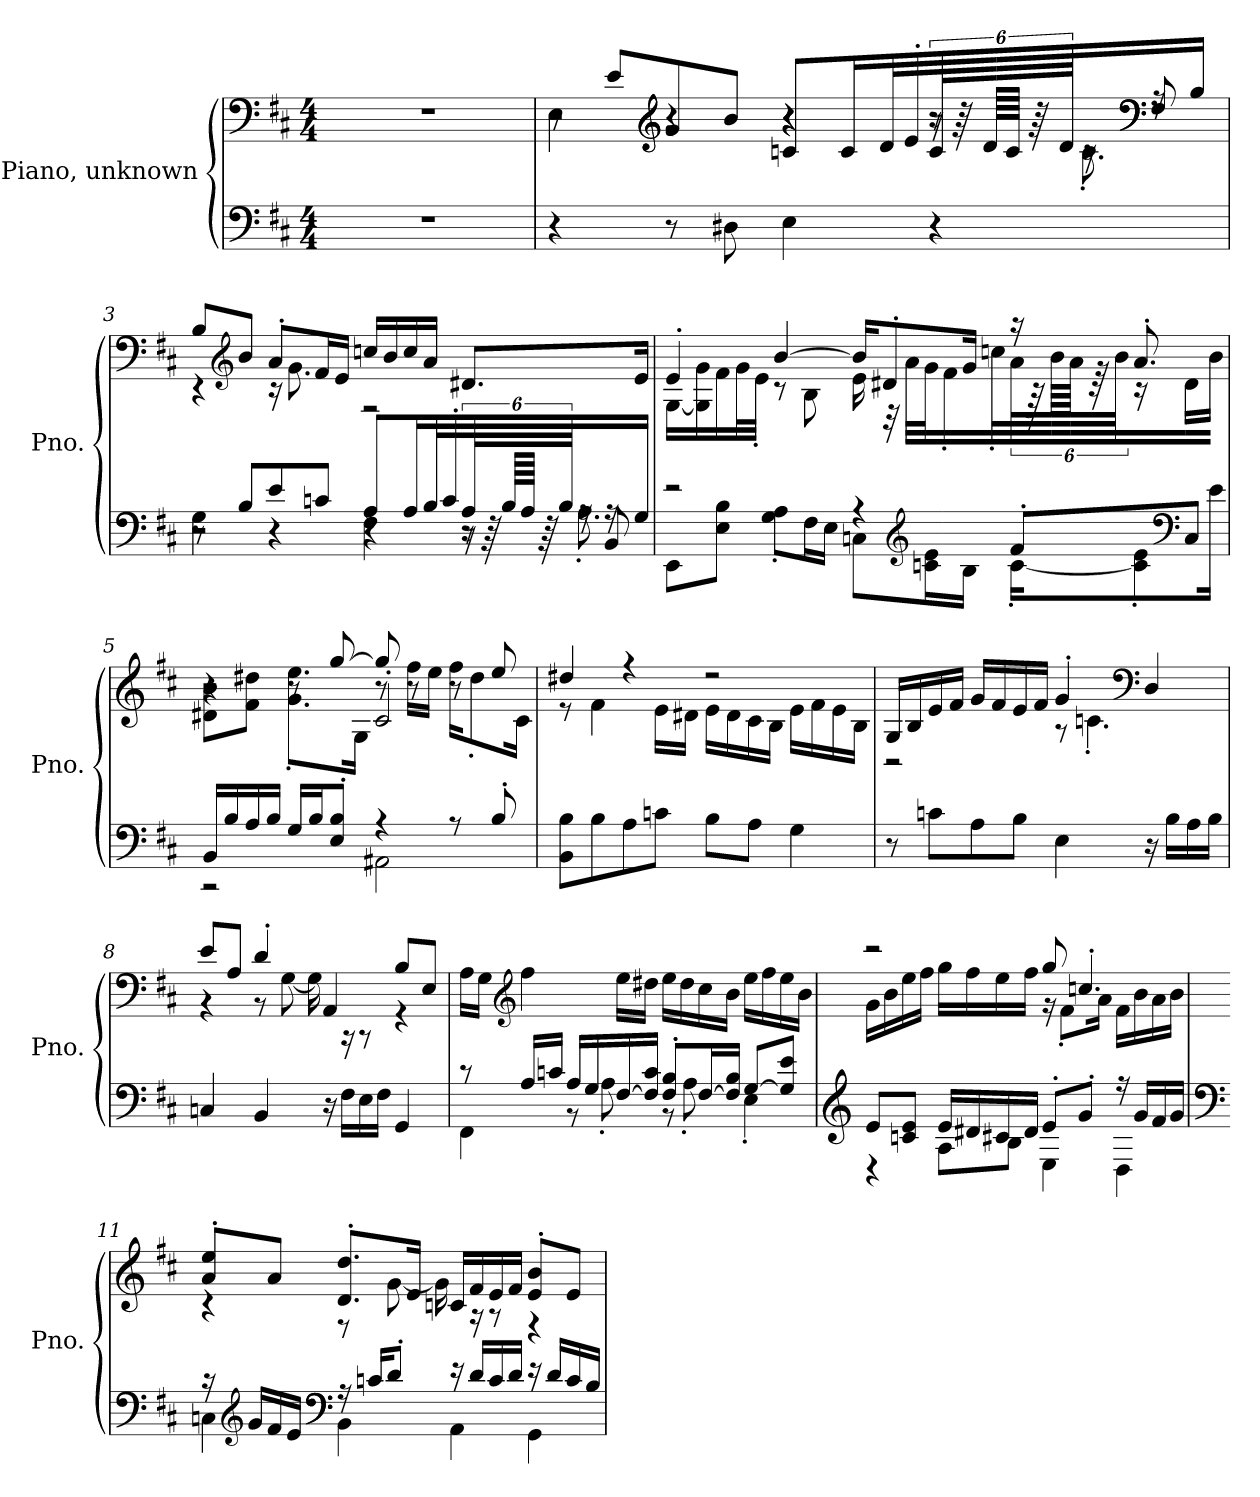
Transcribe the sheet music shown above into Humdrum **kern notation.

**kern	**kern
*part1	*part1
*staff2	*staff1
*I"Piano, unknown	*
*I'Pno.	*
*clefF4	*clefF4
*k[f#c#]	*k[f#c#]
*M4/4	*M4/4
*MM120	*MM120
=1	=1
1r	1r
=2	=2
*	*^
*	*	*^
4r	8r	4E\	2r
.	8e/L	.	.
*	*clefG2	*	*
8r	8g/	4r	.
8D#X\	8b/J	.	.
4E\	8cn/L	4r	4r
.	16c/L	.	.
.	32d/L	.	.
.	32e'/	.	.
4r	96c/JJJk	16r	8r
.	96r	.	.
.	96d/LLLL	.	.
.	96c/JJJJ	.	.
.	96r	.	.
.	96d/	.	.
.	16r	8.c'\	.
*	*clefF4	*	*
.	16r	.	8F#/
.	16B/	.	.
*	*	*v	*v
!!LO:LB:g=z
=3	=3	=3
*^	*	*
*	*^	*	*
8r	4G\	2r	8B/L	4r
*	*	*	*clefG2	*
8B/L	.	.	8b/J	.
8e/	4r	.	8a'/L	16r
.	.	.	.	8.g\
8cn/J	.	.	16f#/L	.
.	.	.	16e/JJ	.
8A/L	4F#\	4r	16ccn/LL	2r
.	.	.	16b/	.
16A/L	.	.	16cc/	.
32B/L	.	.	16a/JJ	.
32c'/	.	.	.	.
96A/JJJk	16r	8r	8.d#X/L	.
96r	.	.	.	.
96B/LLLL	.	.	.	.
96A/JJJJ	.	.	.	.
96r	.	.	.	.
96B/	.	.	.	.
16r	8.A'\	.	.	.
16r	.	8BB/	.	.
16G/	.	.	16e/Jk	.
*	*v	*v	*	*
!!LO:LB:g=z	!!
=4	=4	=4	=4
2r	8EE\L	4e'/	[16G\LL
.	.	.	16G\] 16g\
.	8E\ 8B\J	.	16f#\
.	.	.	32g\L
.	.	.	32e'\JJJ
.	8G\' 8A\'L	[4b/	8r
.	16F#\L	.	8B\
.	16E\JJ	.	.
4r	8Cn\L	16b/KL]	16e\
.	.	8d#X'/	32r
.	.	.	32a\LLL
*clefG2	*	*	*
.	16cn\ 16e\L	.	32g\J
.	.	.	16f#'\
.	16B\JJ	16g/Jk	.
.	.	.	32ccn'\L
8f#'/L	[16c'\KL	16r	96a\JJJk
.	.	.	96r
.	.	.	96b\LLLL
.	.	.	96a\JJJJ
.	.	.	96r
.	.	.	96b\
.	8c\]' 8e\'	8.a'/	16r
*clefF4	*	*	*
8C/J	.	.	16d#\LL
.	16e\Jk	.	16b\JJ
!!LO:LB:g=z
=5	=5	=5	=5
*	*	*	*^
16BB/LL	2r	4r	8d#X\ 8b\L	2r
16B/	.	.	.	.
16A/	.	.	8f#\ 8dd#X\J	.
16B/JJ	.	.	.	.
16G/LL	.	8r	8.g\' 8.ee\'L	.
16B/J	.	.	.	.
8E/' 8B/'J	.	[8gg/	.	.
.	.	.	16G\Jk	.
4r	2AA#X\	8gg/]	8r	2c#'/
.	.	8r	16ff#\LL	.
.	.	.	16ee\JJ	.
8r	.	8r	16ff#\KL	.
.	.	.	8dd#'\	.
8B'/	.	8ee/	.	.
.	.	.	16c#\Jk	.
*v	*v	*	*	*
*	*	*v	*v
=6	=6	=6
8BB\ 8B\L	4dd#X/	8r
8B\	.	4f#\
8A\	4r	.
8cn\J	.	16e\LL
.	.	16d#X\JJ
8B\L	2r	16e\LL
.	.	16d#\
8A\J	.	16c#\
.	.	16B\JJ
4G\	.	16e\LL
.	.	16f#\
.	.	16e\
.	.	16B\JJ
!!LO:LB:g=z	!!
=7	=7	=7
8r	16G/LL	2r
.	16B/	.
8cn\L	16e/	.
.	16f#/JJ	.
8A\	16g/LL	.
.	16f#/	.
8B\J	16e/	.
.	16f#/JJ	.
4E\	4g'/	8r
.	.	4.cn'\
*	*clefF4	*
16r	4D/	.
16B\LL	.	.
16A\	.	.
16B\JJ	.	.
=8	=8	=8
4Cn/	8e/L	4r
.	8A/J	.
4BB/	4d'/	8r
.	.	[8G\
16r	4AA/	16G\]
16F#\LL	.	16r
16E\	.	8r
16F#\JJ	.	.
4GG/	8B/L	4r
.	8E/J	.
*	*v	*v
!!LO:LB:g=z
=9	=9
*^	*
8r	4FF#\	16A\LL
.	.	16G\JJ
*	*	*clefG2
16A/LL	.	4ff#\
16cn/JJ	.	.
16A/LL	8r	.
16G/	.	.
[16F#/	8A'\	16ee\LL
16F#/] 16c/JJ	.	16dd#X\JJ
8F#/' 8B/'L	8r	16ee\LL
.	.	16dd#\
[16F#/L	8A'\	16cc#\
16F#/] 16B/JJ	.	16b\JJ
[8G/L	4E'\	16ee\LL
.	.	16ff#\
8G/] 8e/J	.	16ee\
.	.	16b\JJ
=10	=10	=10
*clefG2	*	*
*	*	*^
8e/L	4r	2r	16g\LL
.	.	.	16b\
8cn/ 8e/J	.	.	16ee\
.	.	.	16ff#\JJ
16e/LL	8A\L	.	16gg\LL
16d#X/	.	.	16ff#\
16c#X/	8B\J	.	16ee\
16d#/JJ	.	.	16ff#\JJ
8e'/L	4E\	8gg/	16r
.	.	.	8f#'\L
8g'/J	.	4.ccn'/	.
.	.	.	16a\Jk
16r	4D\	.	16f#\LL
16g/LL	.	.	16b\
16f#/	.	.	16a\
16g/JJ	.	.	16b\JJ
!!LO:PB:g=z	!!
=11	=11	=11	=11
*clefF4	*	*	*
16r	4Cn\	8a/' 8ee/'L	4r
*clefG2	*	*	*
16g/LL	.	.	.
16f#/	.	8a/J	.
16e/JJ	.	.	.
*clefF4	*	*	*
16r	4BB\	8.d/' 8.dd/'L	8r
16cn/KL	.	.	.
8d'/J	.	.	[8g\
.	.	16e/Jk	.
16r	4AA\	16cn/LL	16g\]
16d/LL	.	16f#/	16r
16c/	.	16e/	8r
16d/JJ	.	16f#/JJ	.
16r	4GG\	8e/' 8b/'L	4r
16d/LL	.	.	.
16c/	.	8e/J	.
16B/JJ	.	.	.
*v	*v	*	*
*	*v	*v
=	=
*-	*-
